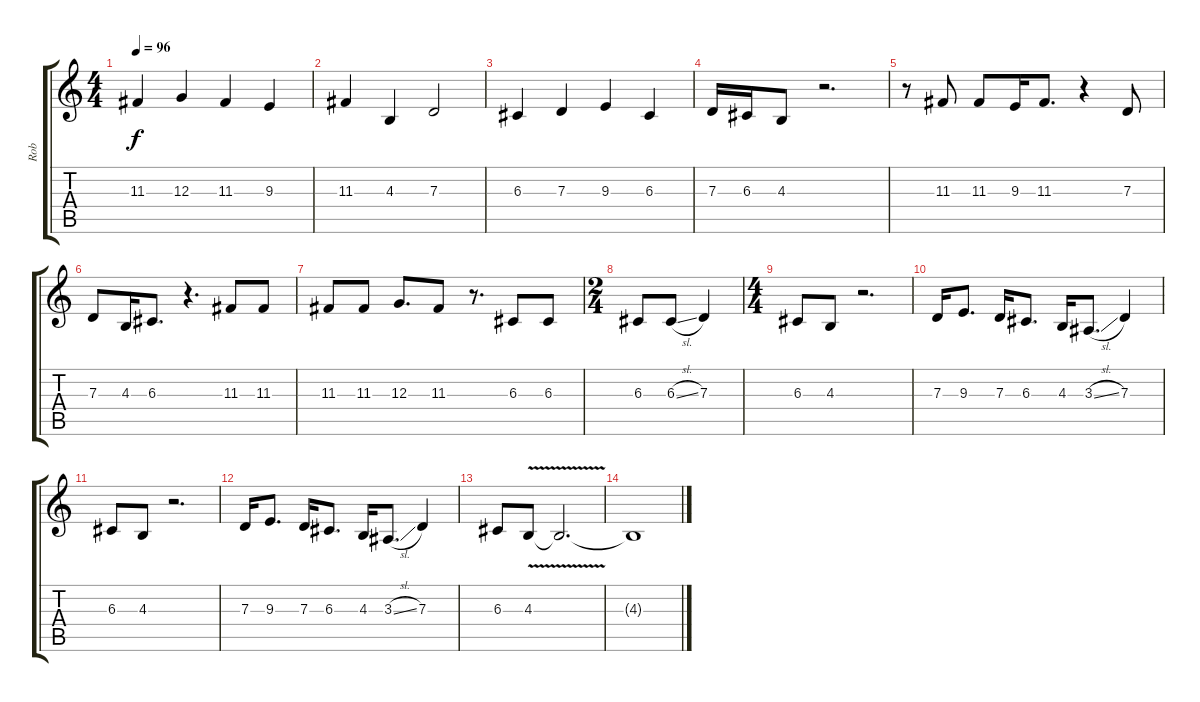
\track ("Rob" "Rob") {instrument lead2sawtooth}
\staff {score tabs}
\tuning (E4 B3 G3 D3 A2 E2) {hide}
\ts (4 4)
\tempo 96
\clef g2
\ks c
11.3.4{dy f} 12.3.4 11.3.4 9.3.4 |
11.3.4 4.3.4 7.3.2 |
6.3.4 7.3.4 9.3.4 6.3.4 |
7.3.16 6.3.16 4.3.8 r.2{d} |
r.8 11.3.8 11.3.8 9.3.16 11.3.8{d} r.4 7.3.8 |
7.3.8 4.3.16 6.3.8{d} r.4{d} 11.3.8 11.3.8 |
11.3.8 11.3.8 12.3.8{d} 11.3.8 r.8{d} 6.3.8 6.3.8 |
\ts (2 4)
6.3.8 6.3{sl}.8 7.3.4 |
\ts (4 4)
6.3.8 4.3.8 r.2{d} |
7.3.16 9.3.8{d} 7.3.16 6.3.8{d} 4.3.16 3.3{sl}.8{d} 7.3.4 |
6.3.8 4.3.8 r.2{d} |
7.3.16 9.3.8{d} 7.3.16 6.3.8{d} 4.3.16 3.3{sl}.8{d} 7.3.4 |
6.3.8 4.3{v}.8 4.3{t}.2{d} |
4.3{t}.1
